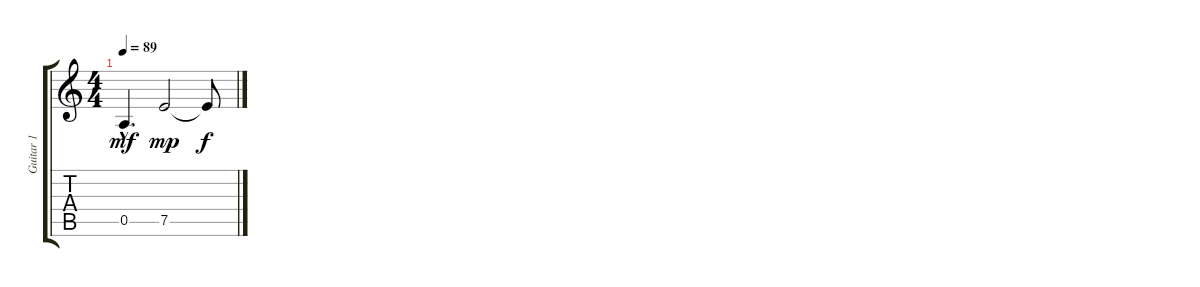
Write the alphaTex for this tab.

\track ("Guitar 1" "Guitar 1") {instrument electricguitarclean}
\staff {score tabs}
\tuning (E4 B3 G3 D3 A2 E2) {hide}
\ts (4 4)
\tempo 89
\clef g2
\ks c
0.5{hac}.4{d dy mf} 7.5.2{dy mp} 7.5{t}.8{dy f}
